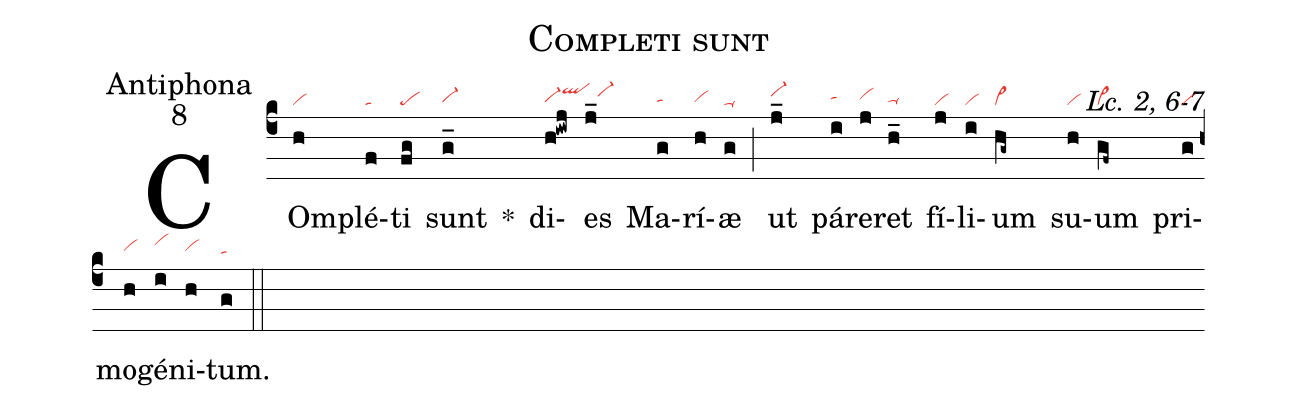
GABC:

name:Completi sunt;
office-part:Antiphona;
mode:8;
commentary:Lc. 2, 6-7;
nabc-lines:1;
%%
(c4)
COm(h|vi)plé(f|ta)ti(fg|pe) sunt(g_|vi-hg) *()
di(h!iwj|vi-hgqlhj)es(j_|///vi-hi) Ma(g|tahg)rí(h|vihg)æ(g|ta-) (;)
ut(j_|vi-hi) pá(i|tahh)re(j|vihh)ret(h_|ta-hg) fí(j|vi)li(i|vi)um(hg~|vi>) su(h|vi)um(gf~|vi>) pri(g|vi)mo(h|vihh)gé(i|vihj)ni(h|vihh)tum.(g|tahg) (::)
